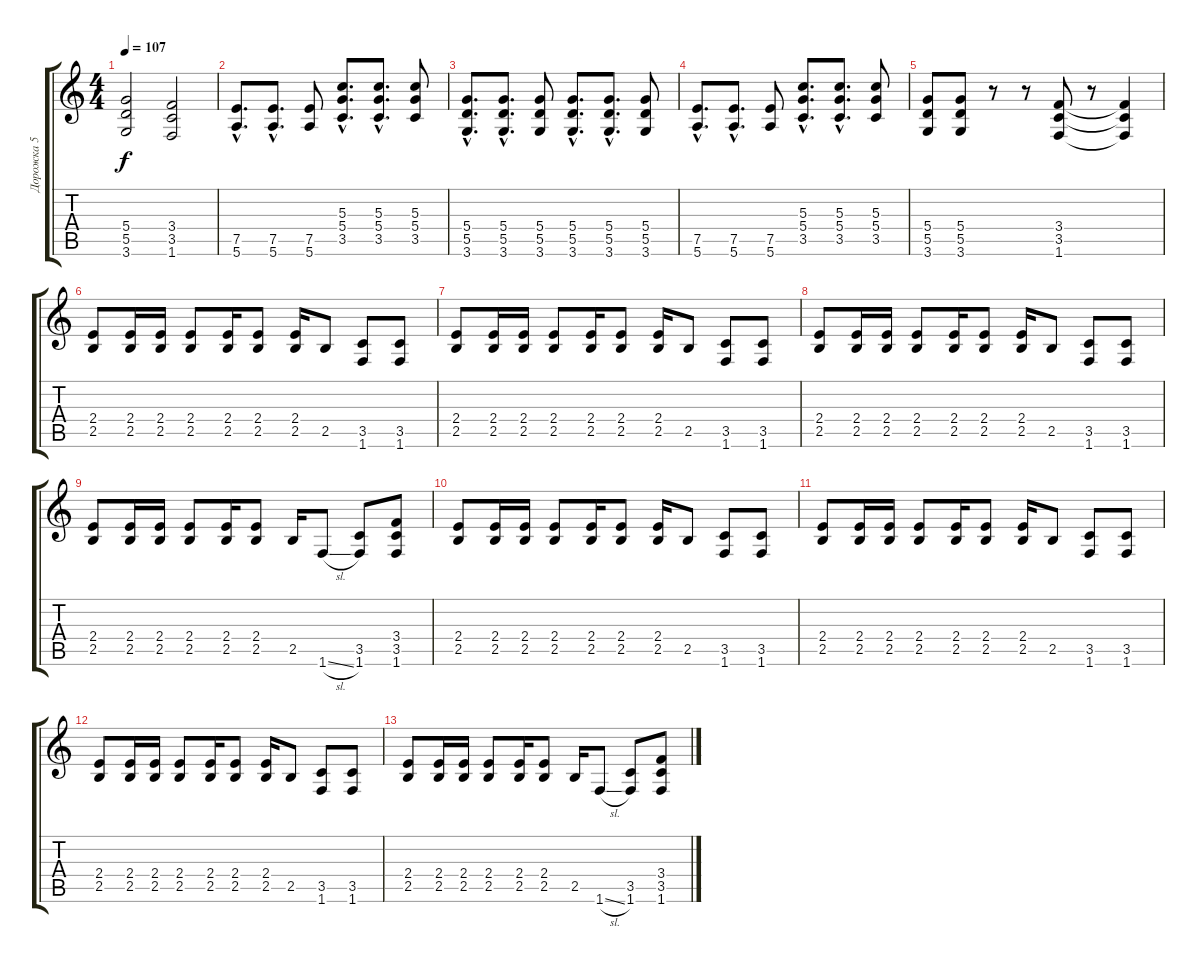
\track ("Дорожка 5" "Дорожка 5") {instrument distortionguitar}
\staff {score tabs}
\tuning (E4 B3 G3 D3 A2 E2) {hide}
\ts (4 4)
\tempo 107
\clef g2
\ks c
(5.4 5.5 3.6).2{dy f} (3.4 3.5 1.6).2 |
(7.5{hac} 5.6{hac}).8{d} (7.5{hac} 5.6{hac}).8{d} (7.5 5.6).8 (5.3{hac} 5.4{hac} 3.5{hac}).8{d} (5.3{hac} 5.4{hac} 3.5{hac}).8{d} (5.3 5.4 3.5).8 |
(5.4{hac} 5.5{hac} 3.6{hac}).8{d} (5.4{hac} 5.5{hac} 3.6{hac}).8{d} (5.4 5.5 3.6).8 (5.4{hac} 5.5{hac} 3.6{hac}).8{d} (5.4{hac} 5.5{hac} 3.6).8{d} (5.4 5.5 3.6).8 |
(7.5{hac} 5.6{hac}).8{d} (7.5{hac} 5.6{hac}).8{d} (7.5 5.6).8 (5.3{hac} 5.4{hac} 3.5{hac}).8{d} (5.3{hac} 5.4{hac} 3.5{hac}).8{d} (5.3 5.4 3.5).8 |
(5.4 5.5 3.6).8 (5.4 5.5 3.6).8 r.8 r.8 (3.4 3.5 1.6).8 r.8 (3.4{t} 3.5{t} 1.6{t}).4 |
(2.4 2.5).8 (2.4 2.5).16 (2.4 2.5).16 (2.4 2.5).8 (2.4 2.5).16 (2.4 2.5).8 (2.4 2.5).16 2.5.8 (3.5 1.6).8 (3.5 1.6).8 |
(2.4 2.5).8 (2.4 2.5).16 (2.4 2.5).16 (2.4 2.5).8 (2.4 2.5).16 (2.4 2.5).8 (2.4 2.5).16 2.5.8 (3.5 1.6).8 (3.5 1.6).8 |
(2.4 2.5).8 (2.4 2.5).16 (2.4 2.5).16 (2.4 2.5).8 (2.4 2.5).16 (2.4 2.5).8 (2.4 2.5).16 2.5.8 (3.5 1.6).8 (3.5 1.6).8 |
(2.4 2.5).8 (2.4 2.5).16 (2.4 2.5).16 (2.4 2.5).8 (2.4 2.5).16 (2.4 2.5).8 2.5.16 1.6{sl}.8 (3.5 1.6).8 (3.4 3.5 1.6).8 |
(2.4 2.5).8 (2.4 2.5).16 (2.4 2.5).16 (2.4 2.5).8 (2.4 2.5).16 (2.4 2.5).8 (2.4 2.5).16 2.5.8 (3.5 1.6).8 (3.5 1.6).8 |
(2.4 2.5).8 (2.4 2.5).16 (2.4 2.5).16 (2.4 2.5).8 (2.4 2.5).16 (2.4 2.5).8 (2.4 2.5).16 2.5.8 (3.5 1.6).8 (3.5 1.6).8 |
(2.4 2.5).8 (2.4 2.5).16 (2.4 2.5).16 (2.4 2.5).8 (2.4 2.5).16 (2.4 2.5).8 (2.4 2.5).16 2.5.8 (3.5 1.6).8 (3.5 1.6).8 |
(2.4 2.5).8 (2.4 2.5).16 (2.4 2.5).16 (2.4 2.5).8 (2.4 2.5).16 (2.4 2.5).8 2.5.16 1.6{sl}.8 (3.5 1.6).8 (3.4 3.5 1.6).8
